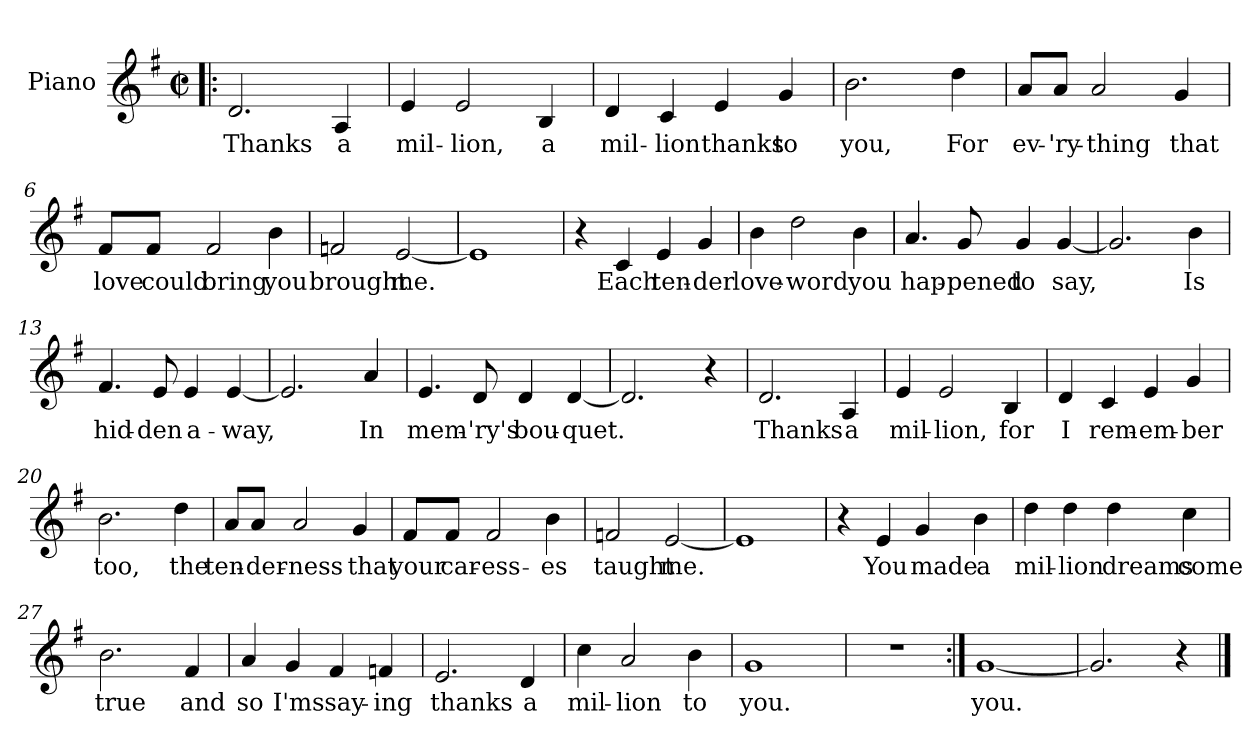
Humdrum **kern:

**kern	**text
*part1	*part1
*staff1	*staff1
*I"Piano	*
*I'Pno.	*
*clefG2	*
*k[f#]	*
*G:	*
*M2/2	*
*met(c|)	*
=1!|:	=1!|:
2.d/	Thanks
4A/	a
=2	=2
4e/	mil-
2e/	-lion,
4B/	a
=3	=3
4d/	mil-
4c/	-lion
4e/	thanks
4g/	to
=4	=4
2.b\	you,
4dd\	For
=5	=5
8a/L	ev-
8a/J	-'ry-
2a/	-thing
4g/	that
!!LO:LB:g=z
=6	=6
8f#/L	love
8f#/J	could
2f#/	bring
4b\	you
=7	=7
2fn/	brought
[2e/	me.
=8	=8
1e]	.
=9	=9
4r	.
4c/	Each
4e/	ten-
4g/	-der
=10	=10
4b\	love-
2dd\	-word
4b\	you
!!LO:LB:g=z
=11	=11
4.a/	hap-
8g/	-pened
4g/	to
[4g/	say,
=12	=12
2.g/]	.
4b\	Is
=13	=13
4.f#/	hid-
8e/	-den
4e/	a-
[4e/	-way,
=14	=14
2.e/]	.
4a/	In
=15	=15
4.e/	mem-
8d/	-'ry's
4d/	bou-
[4d/	-quet.
!!LO:LB:g=z
=16	=16
2.d/]	.
4r	.
=17	=17
2.d/	Thanks
4A/	a
=18	=18
4e/	mil-
2e/	-lion,
4B/	for
=19	=19
4d/	I
4c/	rem-
4e/	-em-
4g/	-ber
=20	=20
2.b\	too,
4dd\	the
=21	=21
8a/L	ten-
8a/J	-der-
2a/	-ness
4g/	that
!!LO:LB:g=z
=22	=22
8f#/L	your
8f#/J	car-
2f#/	-ess-
4b\	-es
=23	=23
2fn/	taught
[2e/	me.
=24	=24
1e]	.
=25	=25
4r	.
4e/	You
4g/	made
4b\	a
=26	=26
4dd\	mil-
4dd\	-lion
4dd\	dreams
4cc\	come
=27	=27
2.b\	true
4f#/	and
!!LO:LB:g=z
=28	=28
4a/	so
4g/	I'ms
4f#/	say-
4fn/	-ing
=29	=29
2.e/	thanks
4d/	a
=30	=30
4cc\	mil-
2a/	-lion
4b\	to
=31	=31
1g	you.
=32	=32
1r	.
=33:|!	=33:|!
[1g	you.
=34	=34
2.g/]	.
4r	.
==	==
*-	*-
